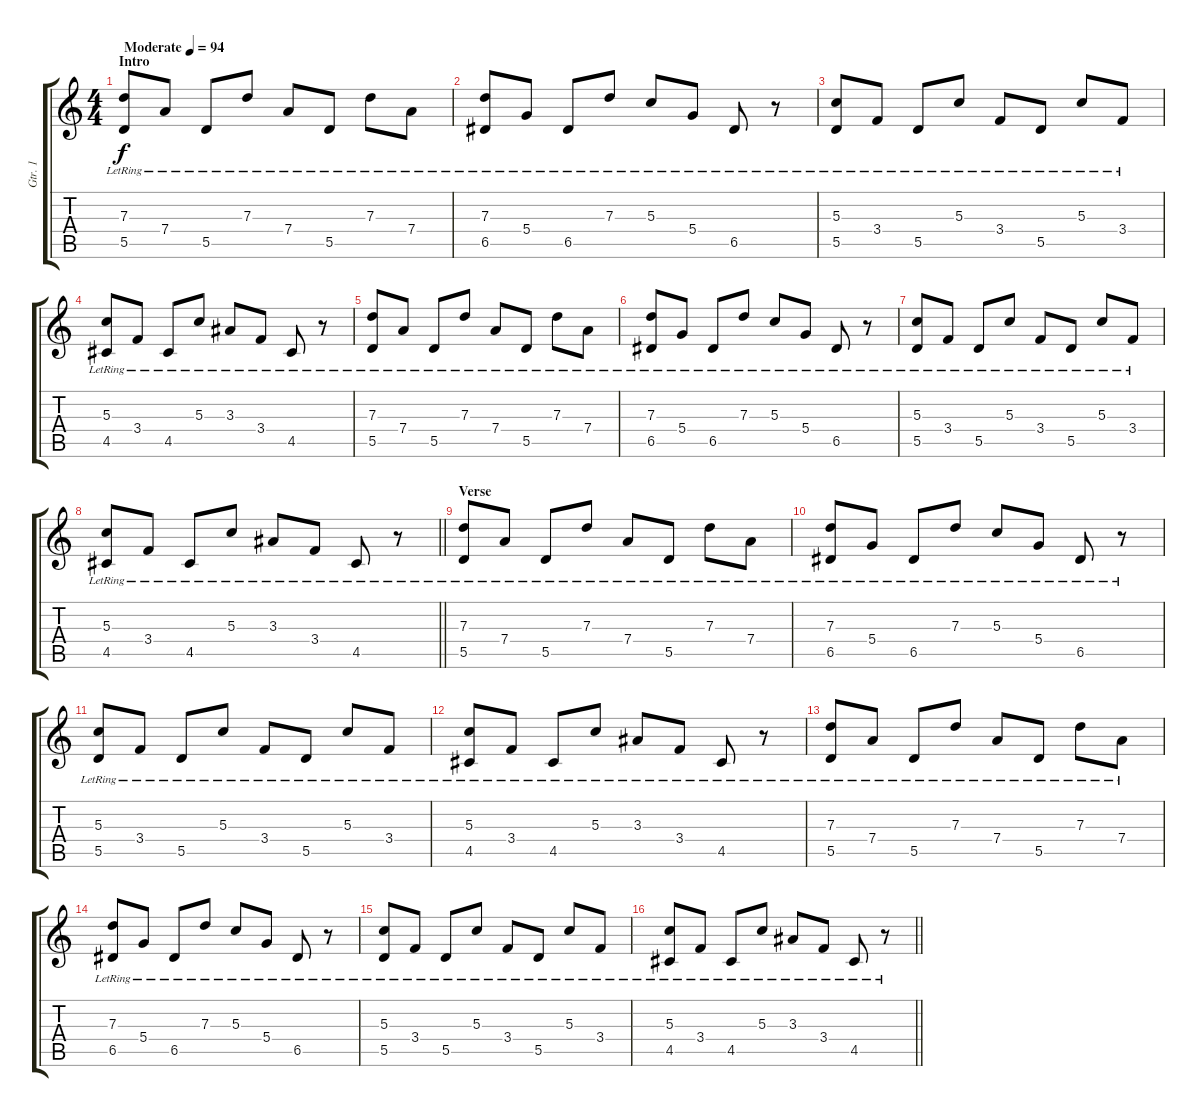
\track ("Gtr. 1" "Gtr. 1") {instrument acousticguitarsteel}
\staff {score tabs}
\tuning (E4 B3 G3 D3 A2 E2) {hide}
\ts (4 4)
\section ("" "Intro")
\tempo (94 "Moderate")
\clef g2
\ks c
(7.3{lr} 5.5{lr}).8{dy f instrument acousticguitarsteel} 7.4{lr}.8 5.5{lr}.8 7.3{lr}.8 7.4{lr}.8 5.5{lr}.8 7.3{lr}.8 7.4{lr}.8 |
(7.3{lr} 6.5{lr}).8 5.4{lr}.8 6.5{lr}.8 7.3{lr}.8 5.3{lr}.8 5.4{lr}.8 6.5{lr}.8 r.8 |
(5.3{lr} 5.5{lr}).8 3.4{lr}.8 5.5{lr}.8 5.3{lr}.8 3.4{lr}.8 5.5{lr}.8 5.3{lr}.8 3.4{lr}.8 |
(5.3{lr} 4.5{lr}).8 3.4{lr}.8 4.5{lr}.8 5.3{lr}.8 3.3{lr}.8 3.4{lr}.8 4.5{lr}.8 r.8 |
(7.3{lr} 5.5{lr}).8 7.4{lr}.8 5.5{lr}.8 7.3{lr}.8 7.4{lr}.8 5.5{lr}.8 7.3{lr}.8 7.4{lr}.8 |
(7.3{lr} 6.5{lr}).8 5.4{lr}.8 6.5{lr}.8 7.3{lr}.8 5.3{lr}.8 5.4{lr}.8 6.5{lr}.8 r.8 |
(5.3{lr} 5.5{lr}).8 3.4{lr}.8 5.5{lr}.8 5.3{lr}.8 3.4{lr}.8 5.5{lr}.8 5.3{lr}.8 3.4{lr}.8 |
\barLineRight lightlight
(5.3{lr} 4.5{lr}).8 3.4{lr}.8 4.5{lr}.8 5.3{lr}.8 3.3{lr}.8 3.4{lr}.8 4.5{lr}.8 r.8 |
\section ("" "Verse")
(7.3{lr} 5.5{lr}).8 7.4{lr}.8 5.5{lr}.8 7.3{lr}.8 7.4{lr}.8 5.5{lr}.8 7.3{lr}.8 7.4{lr}.8 |
(7.3{lr} 6.5{lr}).8 5.4{lr}.8 6.5{lr}.8 7.3{lr}.8 5.3{lr}.8 5.4{lr}.8 6.5{lr}.8 r.8 |
(5.3{lr} 5.5{lr}).8 3.4{lr}.8 5.5{lr}.8 5.3{lr}.8 3.4{lr}.8 5.5{lr}.8 5.3{lr}.8 3.4{lr}.8 |
(5.3{lr} 4.5{lr}).8 3.4{lr}.8 4.5{lr}.8 5.3{lr}.8 3.3{lr}.8 3.4{lr}.8 4.5{lr}.8 r.8 |
(7.3{lr} 5.5{lr}).8 7.4{lr}.8 5.5{lr}.8 7.3{lr}.8 7.4{lr}.8 5.5{lr}.8 7.3{lr}.8 7.4{lr}.8 |
(7.3{lr} 6.5{lr}).8 5.4{lr}.8 6.5{lr}.8 7.3{lr}.8 5.3{lr}.8 5.4{lr}.8 6.5{lr}.8 r.8 |
(5.3{lr} 5.5{lr}).8 3.4{lr}.8 5.5{lr}.8 5.3{lr}.8 3.4{lr}.8 5.5{lr}.8 5.3{lr}.8 3.4{lr}.8 |
\barLineRight lightlight
(5.3{lr} 4.5{lr}).8 3.4{lr}.8 4.5{lr}.8 5.3{lr}.8 3.3{lr}.8 3.4{lr}.8 4.5{lr}.8 r.8
